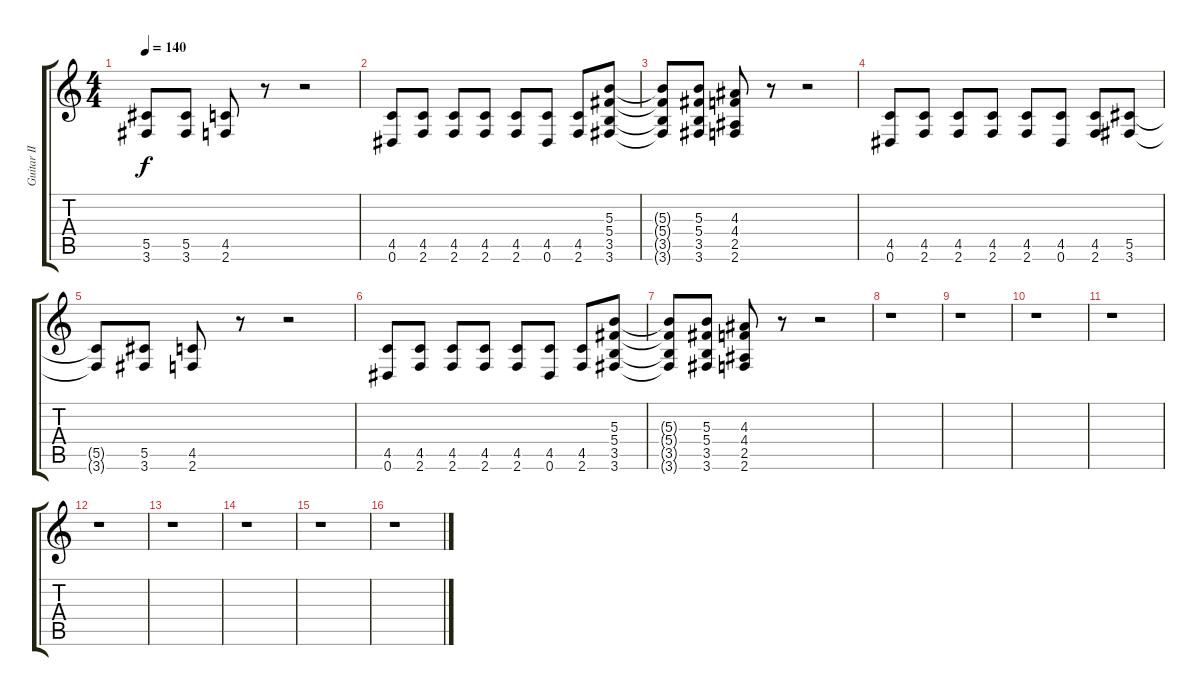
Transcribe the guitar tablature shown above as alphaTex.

\track ("Guitar II" "Guitar II") {instrument overdrivenguitar}
\staff {score tabs}
\tuning (Eb4 Bb3 Gb3 Db3 Ab2 Eb2) {hide}
\ts (4 4)
\tempo 140
\clef g2
\ks c
(5.5{t} 3.6{t}).8{dy f} (5.5 3.6).8 (4.5 2.6).8 r.8 r.2 |
(4.5 0.6).8 (4.5 2.6).8 (4.5 2.6).8 (4.5 2.6).8 (4.5 2.6).8 (4.5 0.6).8 (4.5 2.6).8 (5.3 5.4 3.5 3.6).8 |
(5.3{t} 5.4{t} 3.5{t} 3.6{t}).8 (5.3 5.4 3.5 3.6).8 (4.3 4.4 2.5 2.6).8 r.8 r.2 |
(4.5 0.6).8 (4.5 2.6).8 (4.5 2.6).8 (4.5 2.6).8 (4.5 2.6).8 (4.5 0.6).8 (4.5 2.6).8 (5.5 3.6).8 |
(5.5{t} 3.6{t}).8 (5.5 3.6).8 (4.5 2.6).8 r.8 r.2 |
(4.5 0.6).8 (4.5 2.6).8 (4.5 2.6).8 (4.5 2.6).8 (4.5 2.6).8 (4.5 0.6).8 (4.5 2.6).8 (5.3 5.4 3.5 3.6).8 |
(5.3{t} 5.4{t} 3.5{t} 3.6{t}).8 (5.3 5.4 3.5 3.6).8 (4.3 4.4 2.5 2.6).8 r.8 r.2 |
r.1 |
r.1 |
r.1 |
r.1 |
r.1 |
r.1 |
r.1 |
r.1 |
r.1
